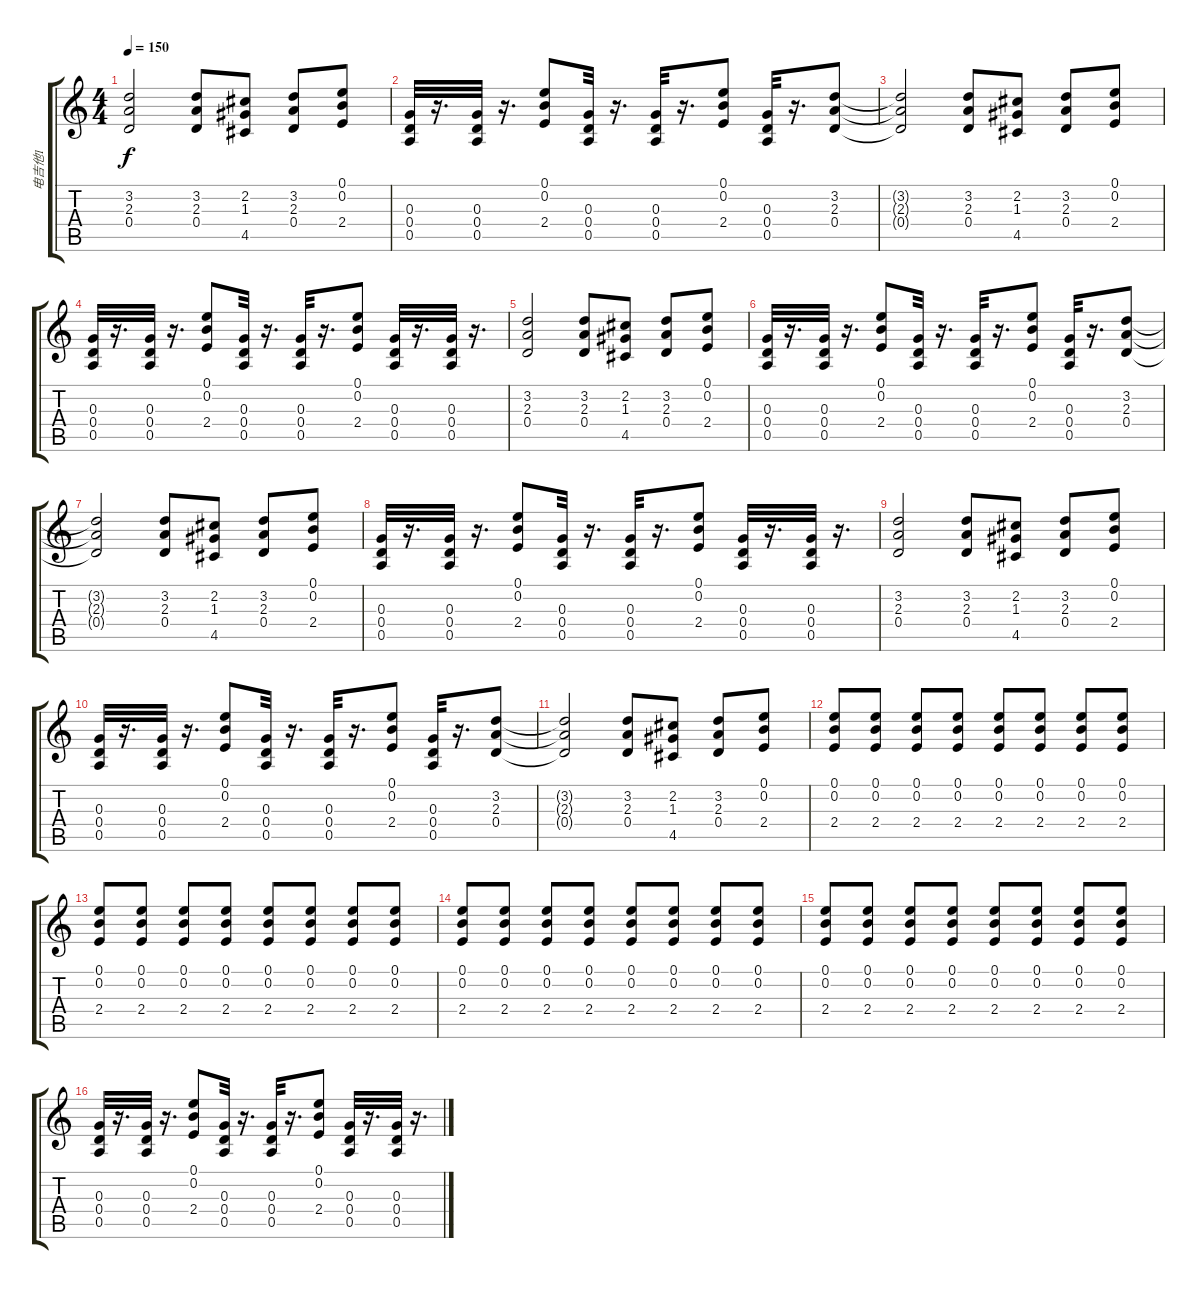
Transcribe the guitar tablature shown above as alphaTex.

\track ("电吉他1" "电吉他1") {instrument distortionguitar}
\staff {score tabs}
\tuning (E4 B3 G3 D3 A2 E2) {hide}
\ts (4 4)
\tempo 150
\clef g2
\ks c
(3.2 2.3 0.4).2{dy f} (3.2 2.3 0.4).8 (2.2 1.3 4.5).8 (3.2 2.3 0.4).8 (0.1 0.2 2.4).8 |
(0.3 0.4 0.5).32 r.16{d} (0.3 0.4 0.5).32 r.16{d} (0.1 0.2 2.4).8 (0.3 0.4 0.5).32 r.16{d} (0.3 0.4 0.5).32 r.16{d} (0.1 0.2 2.4).8 (0.3 0.4 0.5).32 r.16{d} (3.2 2.3 0.4).8 |
(3.2{t} 2.3{t} 0.4{t}).2 (3.2 2.3 0.4).8 (2.2 1.3 4.5).8 (3.2 2.3 0.4).8 (0.1 0.2 2.4).8 |
(0.3 0.4 0.5).32 r.16{d} (0.3 0.4 0.5).32 r.16{d} (0.1 0.2 2.4).8 (0.3 0.4 0.5).32 r.16{d} (0.3 0.4 0.5).32 r.16{d} (0.1 0.2 2.4).8 (0.3 0.4 0.5).32 r.16{d} (0.3 0.4 0.5).32 r.16{d} |
(3.2 2.3 0.4).2 (3.2 2.3 0.4).8 (2.2 1.3 4.5).8 (3.2 2.3 0.4).8 (0.1 0.2 2.4).8 |
(0.3 0.4 0.5).32 r.16{d} (0.3 0.4 0.5).32 r.16{d} (0.1 0.2 2.4).8 (0.3 0.4 0.5).32 r.16{d} (0.3 0.4 0.5).32 r.16{d} (0.1 0.2 2.4).8 (0.3 0.4 0.5).32 r.16{d} (3.2 2.3 0.4).8 |
(3.2{t} 2.3{t} 0.4{t}).2 (3.2 2.3 0.4).8 (2.2 1.3 4.5).8 (3.2 2.3 0.4).8 (0.1 0.2 2.4).8 |
(0.3 0.4 0.5).32 r.16{d} (0.3 0.4 0.5).32 r.16{d} (0.1 0.2 2.4).8 (0.3 0.4 0.5).32 r.16{d} (0.3 0.4 0.5).32 r.16{d} (0.1 0.2 2.4).8 (0.3 0.4 0.5).32 r.16{d} (0.3 0.4 0.5).32 r.16{d} |
(3.2 2.3 0.4).2 (3.2 2.3 0.4).8 (2.2 1.3 4.5).8 (3.2 2.3 0.4).8 (0.1 0.2 2.4).8 |
(0.3 0.4 0.5).32 r.16{d} (0.3 0.4 0.5).32 r.16{d} (0.1 0.2 2.4).8 (0.3 0.4 0.5).32 r.16{d} (0.3 0.4 0.5).32 r.16{d} (0.1 0.2 2.4).8 (0.3 0.4 0.5).32 r.16{d} (3.2 2.3 0.4).8 |
(3.2{t} 2.3{t} 0.4{t}).2 (3.2 2.3 0.4).8 (2.2 1.3 4.5).8 (3.2 2.3 0.4).8 (0.1 0.2 2.4).8 |
(0.1 0.2 2.4).8 (0.1 0.2 2.4).8 (0.1 0.2 2.4).8 (0.1 0.2 2.4).8 (0.1 0.2 2.4).8 (0.1 0.2 2.4).8 (0.1 0.2 2.4).8 (0.1 0.2 2.4).8 |
(0.1 0.2 2.4).8 (0.1 0.2 2.4).8 (0.1 0.2 2.4).8 (0.1 0.2 2.4).8 (0.1 0.2 2.4).8 (0.1 0.2 2.4).8 (0.1 0.2 2.4).8 (0.1 0.2 2.4).8 |
(0.1 0.2 2.4).8 (0.1 0.2 2.4).8 (0.1 0.2 2.4).8 (0.1 0.2 2.4).8 (0.1 0.2 2.4).8 (0.1 0.2 2.4).8 (0.1 0.2 2.4).8 (0.1 0.2 2.4).8 |
(0.1 0.2 2.4).8 (0.1 0.2 2.4).8 (0.1 0.2 2.4).8 (0.1 0.2 2.4).8 (0.1 0.2 2.4).8 (0.1 0.2 2.4).8 (0.1 0.2 2.4).8 (0.1 0.2 2.4).8 |
(0.3 0.4 0.5).32 r.16{d} (0.3 0.4 0.5).32 r.16{d} (0.1 0.2 2.4).8 (0.3 0.4 0.5).32 r.16{d} (0.3 0.4 0.5).32 r.16{d} (0.1 0.2 2.4).8 (0.3 0.4 0.5).32 r.16{d} (0.3 0.4 0.5).32 r.16{d}
